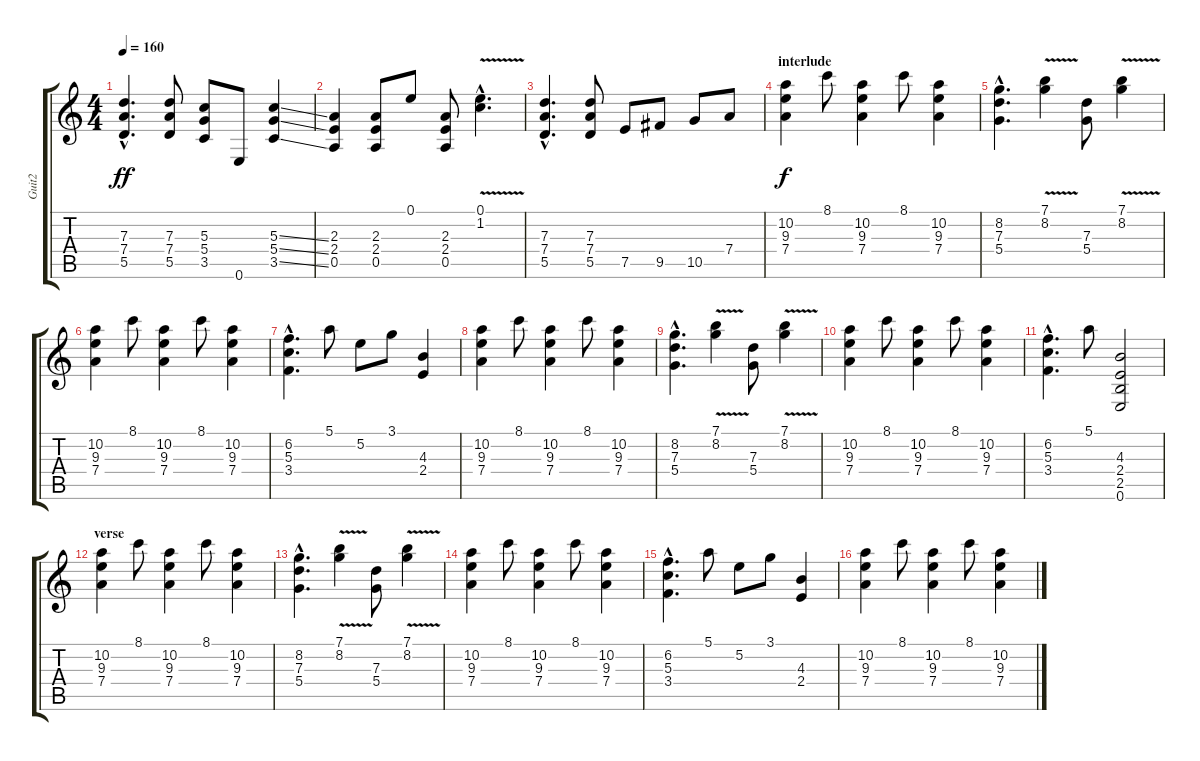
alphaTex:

\track ("Guit2" "Guit2") {instrument overdrivenguitar}
\staff {score tabs}
\tuning (E4 B3 G3 D3 A2 E2) {hide}
\ts (4 4)
\tempo 160
\clef g2
\ks c
(7.3{hac} 7.4{hac} 5.5{hac}).4{d dy ff} (7.3 7.4 5.5).8 (5.3 5.4 3.5).8 0.6.8 (5.3{ss} 5.4{ss} 3.5{ss}).4 |
(2.3 2.4 0.5).4 (2.3 2.4 0.5).8 0.1.8 (2.3 2.4 0.5).8 (0.1{v hac} 1.2{v hac}).4{d} |
(7.3{hac} 7.4{hac} 5.5{hac}).4{d} (7.3 7.4 5.5).8 7.5.8 9.5.8 10.5.8 7.4.8 |
\section ("" "interlude")
(10.2 9.3 7.4).4{dy f} 8.1.8 (10.2 9.3 7.4).4 8.1.8 (10.2 9.3 7.4).4 |
(8.2{hac} 7.3{hac} 5.4{hac}).4{d} (7.1{v} 8.2{v}).4 (7.3 5.4).8 (7.1{v} 8.2{v}).4 |
(10.2 9.3 7.4).4 8.1.8 (10.2 9.3 7.4).4 8.1.8 (10.2 9.3 7.4).4 |
(6.2{hac} 5.3{hac} 3.4{hac}).4{d} 5.1.8 5.2.8 3.1.8 (4.3 2.4).4 |
(10.2 9.3 7.4).4 8.1.8 (10.2 9.3 7.4).4 8.1.8 (10.2 9.3 7.4).4 |
(8.2{hac} 7.3{hac} 5.4{hac}).4{d} (7.1{v} 8.2{v}).4 (7.3 5.4).8 (7.1{v} 8.2{v}).4 |
(10.2 9.3 7.4).4 8.1.8 (10.2 9.3 7.4).4 8.1.8 (10.2 9.3 7.4).4 |
(6.2{hac} 5.3{hac} 3.4{hac}).4{d} 5.1.8 (4.3 2.4 2.5 0.6).2 |
\section ("" "verse")
(10.2 9.3 7.4).4 8.1.8 (10.2 9.3 7.4).4 8.1.8 (10.2 9.3 7.4).4 |
(8.2{hac} 7.3{hac} 5.4{hac}).4{d} (7.1{v} 8.2{v}).4 (7.3 5.4).8 (7.1{v} 8.2{v}).4 |
(10.2 9.3 7.4).4 8.1.8 (10.2 9.3 7.4).4 8.1.8 (10.2 9.3 7.4).4 |
(6.2{hac} 5.3{hac} 3.4{hac}).4{d} 5.1.8 5.2.8 3.1.8 (4.3 2.4).4 |
(10.2 9.3 7.4).4 8.1.8 (10.2 9.3 7.4).4 8.1.8 (10.2 9.3 7.4).4
